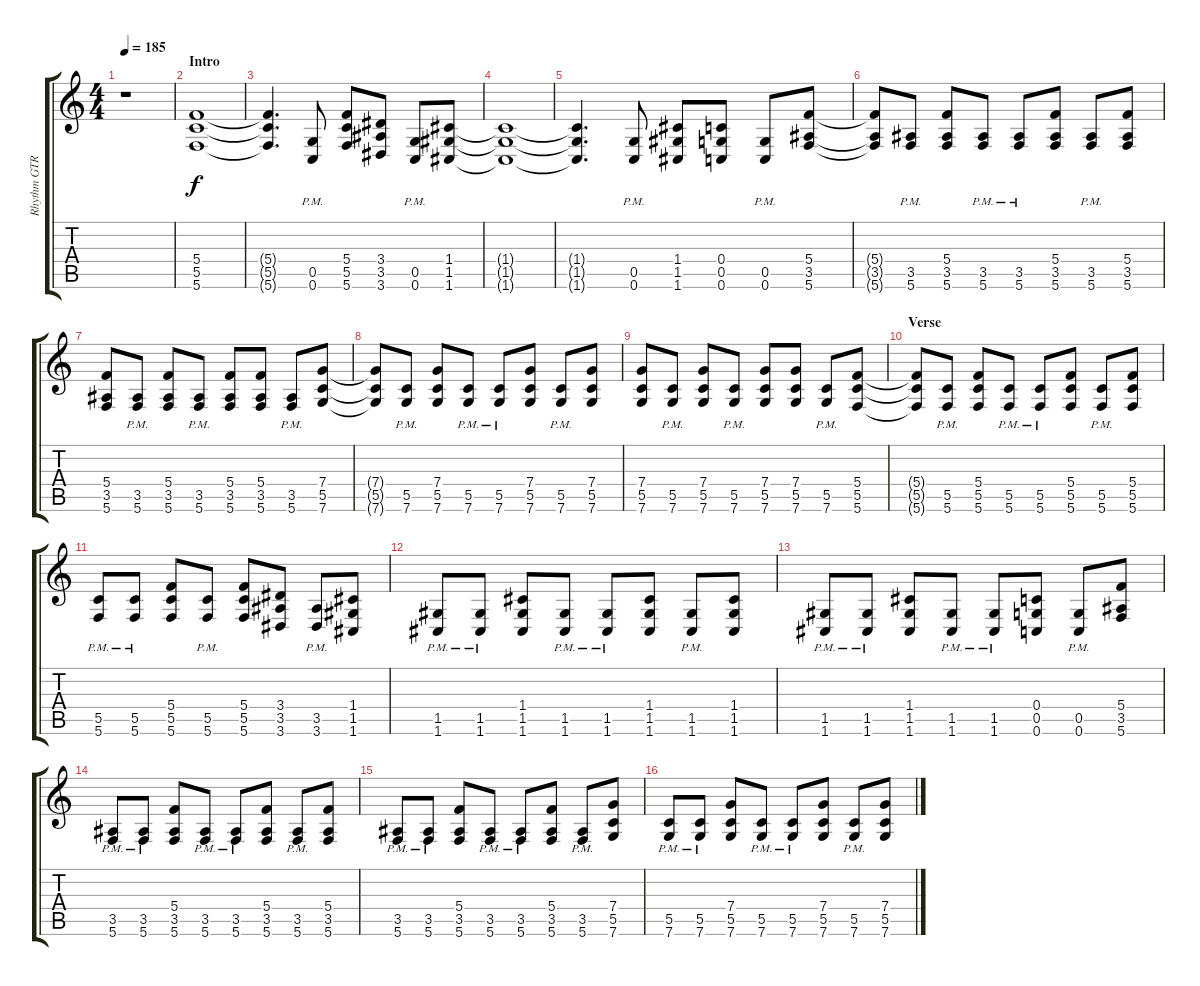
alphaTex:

\track ("Rhythm GTR 2" "Rhythm GTR") {instrument distortionguitar}
\staff {score tabs}
\tuning (D4 A3 F3 C3 G2 C2) {hide}
\ts (4 4)
\tempo 185
\clef g2
\ks aminor
r.1{dy f instrument distortionguitar} |
\section ("" "Intro")
(5.4 5.5 5.6).1 |
(5.4{t} 5.5{t} 5.6{t}).4{d} (0.5{pm} 0.6{pm}).8 (5.4 5.5 5.6).8 (3.4 3.5 3.6).8 (0.5{pm} 0.6{pm}).8 (1.4 1.5 1.6).8 |
(1.4{t} 1.5{t} 1.6{t}).1 |
(1.4{t} 1.5{t} 1.6{t}).4{d} (0.5{pm} 0.6{pm}).8 (1.4 1.5 1.6).8 (0.4 0.5 0.6).8 (0.5{pm} 0.6{pm}).8 (5.4 3.5 5.6).8 |
(5.4{t} 3.5{t} 5.6{t}).8 (3.5{pm} 5.6{pm}).8 (5.4 3.5 5.6).8 (3.5{pm} 5.6{pm}).8 (3.5{pm} 5.6{pm}).8 (5.4 3.5 5.6).8 (3.5{pm} 5.6{pm}).8 (5.4 3.5 5.6).8 |
(5.4 3.5 5.6).8 (3.5{pm} 5.6{pm}).8 (5.4 3.5 5.6).8 (3.5{pm} 5.6{pm}).8 (5.4 3.5 5.6).8 (5.4 3.5 5.6).8 (3.5{pm} 5.6{pm}).8 (7.4 5.5 7.6).8 |
(7.4{t} 5.5{t} 7.6{t}).8 (5.5{pm} 7.6{pm}).8 (7.4 5.5 7.6).8 (5.5{pm} 7.6{pm}).8 (5.5{pm} 7.6{pm}).8 (7.4 5.5 7.6).8 (5.5{pm} 7.6{pm}).8 (7.4 5.5 7.6).8 |
(7.4 5.5 7.6).8 (5.5{pm} 7.6{pm}).8 (7.4 5.5 7.6).8 (5.5{pm} 7.6{pm}).8 (7.4 5.5 7.6).8 (7.4 5.5 7.6).8 (5.5{pm} 7.6{pm}).8 (5.4 5.5 5.6).8 |
\section ("" "Verse")
(5.4{t} 5.5{t} 5.6{t}).8 (5.5{pm} 5.6{pm}).8 (5.4 5.5 5.6).8 (5.5{pm} 5.6{pm}).8 (5.5{pm} 5.6{pm}).8 (5.4 5.5 5.6).8 (5.5{pm} 5.6{pm}).8 (5.4 5.5 5.6).8 |
(5.5{pm} 5.6{pm}).8 (5.5{pm} 5.6{pm}).8 (5.4 5.5 5.6).8 (5.5{pm} 5.6{pm}).8 (5.4 5.5 5.6).8 (3.4 3.5 3.6).8 (3.5{pm} 3.6{pm}).8 (1.4 1.5 1.6).8 |
(1.5{pm} 1.6{pm}).8 (1.5{pm} 1.6{pm}).8 (1.4 1.5 1.6).8 (1.5{pm} 1.6{pm}).8 (1.5{pm} 1.6{pm}).8 (1.4 1.5 1.6).8 (1.5{pm} 1.6{pm}).8 (1.4 1.5 1.6).8 |
(1.5{pm} 1.6{pm}).8 (1.5{pm} 1.6{pm}).8 (1.4 1.5 1.6).8 (1.5{pm} 1.6{pm}).8 (1.5{pm} 1.6{pm}).8 (0.4 0.5 0.6).8 (0.5{pm} 0.6{pm}).8 (5.4 3.5 5.6).8 |
(3.5{pm} 5.6{pm}).8 (3.5{pm} 5.6{pm}).8 (5.4 3.5 5.6).8 (3.5{pm} 5.6{pm}).8 (3.5{pm} 5.6{pm}).8 (5.4 3.5 5.6).8 (3.5{pm} 5.6{pm}).8 (5.4 3.5 5.6).8 |
(3.5{pm} 5.6{pm}).8 (3.5{pm} 5.6{pm}).8 (5.4 3.5 5.6).8 (3.5{pm} 5.6{pm}).8 (3.5{pm} 5.6{pm}).8 (5.4 3.5 5.6).8 (3.5{pm} 5.6{pm}).8 (7.4 5.5 7.6).8 |
(5.5{pm} 7.6{pm}).8 (5.5{pm} 7.6{pm}).8 (7.4 5.5 7.6).8 (5.5{pm} 7.6{pm}).8 (5.5{pm} 7.6{pm}).8 (7.4 5.5 7.6).8 (5.5{pm} 7.6{pm}).8 (7.4 5.5 7.6).8
